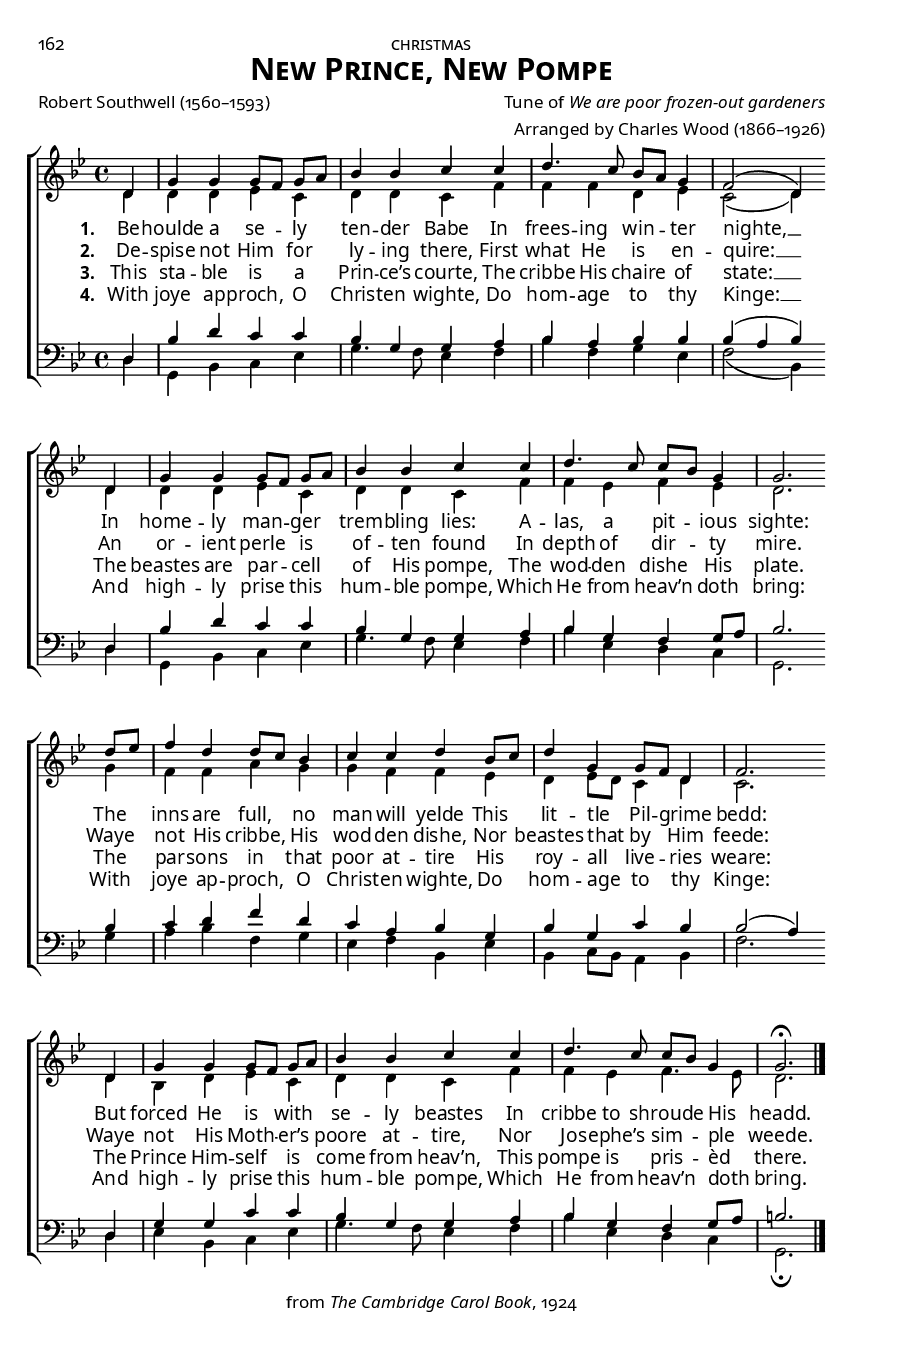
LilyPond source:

\version "2.14.2"
\include "util.ly"
\header {
  title = \markup{\override #'(font-name . "Garamond Premier Pro Semibold"){ \abs-fontsize #15 \smallCapsOldStyle"New Prince, New Pompe"}}
  poet = \markup\oldStyleNum"Robert Southwell (1560–1593)"
  composer = \markup {"Tune of" \italic"We are poor frozen-out gardeners"}
  arranger = \markup\oldStyleNum"Arranged by Charles Wood (1866–1926)"
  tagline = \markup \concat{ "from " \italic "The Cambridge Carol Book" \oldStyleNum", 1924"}
}
\paper {
  %print-all-headers = ##f
  paper-height = 9\in
  paper-width = 6\in
  indent = 0\in
  %system-system-spacing = #'((basic-distance . 10) (padding . 0))
  %system-system-spacing =
  %  #'((basic-distance . 0)
  %     (minimum-distance . 0)
  %     (padding . -0.35)
  %     (stretchability . 100))
  ragged-last-bottom = ##f
  ragged-bottom = ##f
  two-sided = ##t
  inner-margin = 0.5\in
  outer-margin = 0.25\in
  top-margin = 0.25\in
  bottom-margin = 0.25\in
  first-page-number = #162
  print-first-page-number = ##t
  headerLine = \markup{\override #'(font-name . "Garamond Premier Pro") \smallCapsOldStyle"christmas"}
  oddHeaderMarkup = \markup\fill-line{
     \override #'(font-name . "Garamond Premier Pro")\abs-fontsize #8.5
     \combine 
        \fill-line{"" \on-the-fly #print-page-number-check-first
        \oldStylePageNum""
        }
        \fill-line{\headerLine}
  }
  evenHeaderMarkup = \markup {
     \override #'(font-name . "Garamond Premier Pro")\abs-fontsize #8.5
     \combine
        \on-the-fly #print-page-number-check-first
        \oldStylePageNum""
        \fill-line{\headerLine}
  }
}
#(set-global-staff-size 15) \paper{ #(define fonts (make-pango-font-tree "GoudyOlSt BT" "Garamond Premier Pro" "Garamond Premier Pro" (/ 15 20))) }
global = {
  \key bes \major
  \time 4/4
  \autoBeamOff
  \override DynamicLineSpanner #'staff-padding = #0.0
  \override DynamicLineSpanner #'Y-extent = #'(-1 . 1)
}

sopMusic = \relative c' {
  \partial 4 d4 |
  g g g8[ f] g[ a] |
  bes4 bes c c |
  d4. c8 bes[ a] g4 |
  
  f2( d4) \bar""\break d |
  g g g8[ f] g[ a] |
  bes4 bes c c |
  
  d4. c8 c[ bes] g4 |
  g2. \bar""\break d'8[ ees] |
  f4 d d8[ c] bes4 |
  c c d bes8[ c] |
  d4 g, g8[ f] d4 |
  
  f2. \bar""\break d4 |
  g g g8[ f] g[ a] |
  bes4 bes c c |
  d4. c8 c[ bes] g4 |
  \partial 2. g2.\fermata \bar "|."
}
sopWords = \lyricmode {
  
}

altoMusic = \relative c' {
  d4 |
  d d ees c |
  d d c f |
  f f d ees |
  
  c2( d4) d |
  d d ees c |
  d d c f |
  
  f ees f ees |
  d2. g4 |
  f f a g |
  g f f ees |
  d ees8[ d] c4 d |
  
  c2. d4 |
  bes d ees c |
  d d c f |
  f ees f4. ees8 |
  d2. \bar "|."
}
altoWords = \lyricmode {
  \dropLyricsV
  \set stanza = #"1. "
  Be -- houlde a se -- ly ten -- der Babe
  In frees -- ing win -- ter nighte, __
  In home -- ly man -- ger trem -- bling lies:
  A -- las, a pit -- ious sighte:
  The inns are full, no man will yelde
  This lit -- tle Pil -- grime bedd:
  But forced He is with se -- ly beastes
  In cribbe to \set associatedVoice = "tenors" shroude His headd.
}
altoWordsII = \lyricmode {
  \dropLyricsV
%\markup\italic
  \set stanza = #"2. "
  De -- spise not Him for ly -- ing there,
  First what He is en -- quire: __
  An or -- ient perle is of -- ten found
  In depth of dir -- ty mire.
  Waye not His cribbe, His wod -- den dishe,
  Nor beastes that by Him feede:
  Waye not His Moth -- er’s poore at -- tire,
  Nor Jo -- sephe’s \set associatedVoice = "tenors" sim -- ple weede.
  \set ignoreMelismata = ##t
}
altoWordsIII = \lyricmode {
  \dropLyricsV
  \set stanza = #"3. "
  This sta -- ble is a Prin -- ce’s courte,
  The cribbe His chaire of state: __
  The beastes are par -- cell of His pompe,
  The wod -- den dishe His plate.
  The par -- sons in that poor at -- tire
  His roy -- all live -- ries weare:
  The Prince Him -- self is come from heav’n,
  This pompe is \set associatedVoice = "tenors" pris -- èd there.
  \set ignoreMelismata = ##t
}
altoWordsIV = \lyricmode {
  \dropLyricsV
  \set stanza = #"4. "
  With joye ap -- proch, O Christ -- en wighte,
  Do hom -- age to thy Kinge: __
  And high -- ly prise this hum -- ble pompe,
  Which He from heav’n doth bring:
  With joye ap -- proch, O Christ -- en wighte,
  Do hom -- age to thy Kinge:
  And high -- ly prise this hum -- ble pompe,
  Which He from \set associatedVoice = "tenors" heav’n doth bring.
  \set ignoreMelismata = ##t
}
altoWordsV = \lyricmode {
  \set stanza = #"5. "
  \set ignoreMelismata = ##t
}
altoWordsVI = \lyricmode {
  \set stanza = #"6. "
  \set ignoreMelismata = ##t
}
tenorMusic = \relative c {
  d4 |
  bes' d c c |
  bes g g a |
  bes a bes bes |
  
  bes( a bes) d, |
  bes' d c c |
  bes g g a |
  
  bes g f g8[ a] |
  bes2. bes4 |
  c d f d |
  c a bes g |
  bes g c bes |
  
  bes2( a4) d, |
  g g c c |
  bes g g a |
  bes g f g8[ a] |
  b2. \bar "|."
}
tenorWords = \lyricmode {

}

bassMusic = \relative c {
  d4 |
  g, bes c ees |
  g4. f8 ees4 f |
  bes f g ees |
  
  f2( bes,4) d |
  g, bes c ees |
  g4. f8 ees4 f |
  
  bes ees, d c |
  g2. g'4 |
  a bes f g |
  ees f bes, ees |
  bes c8[ bes] a4 bes |
  
  f'2. d4 |
  ees bes c ees |
  g4. f8 ees4 f |
  bes ees, d c |
  g2.\fermata \bar "|."
}
bassWords = \lyricmode {

}

pianoRH = \relative c' {
  
}
pianoLH = \relative c' {
  
}

\score {
  <<
   \new ChoirStaff <<
    \new Staff = women <<
      \new Voice = "sopranos" { \voiceOne << \global \sopMusic >> }
      \new Voice = "altos" { \voiceTwo << \global \altoMusic >> }
    >>
   \new Staff = men <<
      \clef bass
      \new Voice = "tenors" { \voiceOne << \global \tenorMusic >> }
      \new Voice = "basses" { \voiceTwo << \global \bassMusic >> }
    >>
    \new Lyrics \with { alignAboveContext = #"women" \override VerticalAxisGroup #'nonstaff-relatedstaff-spacing = #'((basic-distance . 1))} \lyricsto "sopranos" \sopWords
    \new Lyrics = "altosVI"  \with { alignBelowContext = #"women" } \lyricsto "altos" \altoWordsVI
    \new Lyrics = "altosV"  \with { alignBelowContext = #"women" } \lyricsto "altos" \altoWordsV
    \new Lyrics = "altosIV"  \with { alignBelowContext = #"women" } \lyricsto "altos" \altoWordsIV
    \new Lyrics = "altosIII"  \with { alignBelowContext = #"women" } \lyricsto "altos" \altoWordsIII
    \new Lyrics = "altosII"  \with { alignBelowContext = #"women" } \lyricsto "altos" \altoWordsII
    \new Lyrics = "altos"  \with { alignBelowContext = #"women" \override VerticalAxisGroup #'nonstaff-relatedstaff-spacing = #'((basic-distance . 1)) } \lyricsto "altos" \altoWords
    \new Lyrics \with { alignAboveContext = #"men" \override VerticalAxisGroup #'nonstaff-relatedstaff-spacing = #'((basic-distance . 1)) } \lyricsto "tenors" \tenorWords
    \new Lyrics \with { alignBelowContext = #"men" \override VerticalAxisGroup #'nonstaff-relatedstaff-spacing = #'((basic-distance . 1)) } \lyricsto "basses" \bassWords
  >>
%    \new PianoStaff << \new Staff { \new Voice { \pianoRH } } \new Staff { \clef "bass" \pianoLH } >>
  >>
  \layout {
    \context {
      \Score
      %\override SpacingSpanner #'base-shortest-duration = #(ly:make-moment 1 8)
      %\override SpacingSpanner #'common-shortest-duration = #(ly:make-moment 1 4)
    }
    \context {
      % Remove all empty staves
      % \Staff \RemoveEmptyStaves \override VerticalAxisGroup #'remove-first = ##t
    }
  }
  \midi {
    \tempo 4 = 90
    \set Staff.midiInstrument = "flute"
  
    \context {
      \Voice
      \remove "Dynamic_performer"
    }
  }
}
